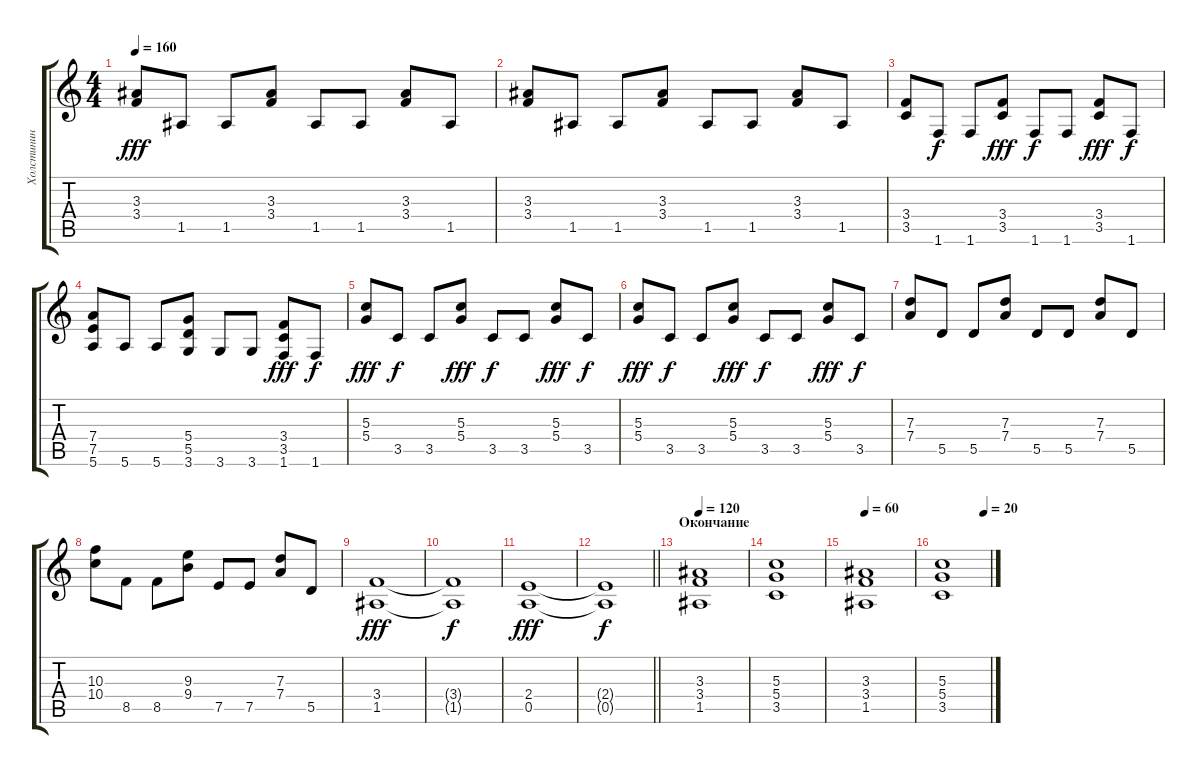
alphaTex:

\track ("Холстинин" "Холстинин") {instrument overdrivenguitar}
\staff {score tabs}
\tuning (E4 B3 G3 D3 A2 E2) {hide}
\ts (4 4)
\tempo 160
\clef g2
\ks c
(3.3 3.4).8{dy fff} 1.5.8 1.5.8 (3.3 3.4).8 1.5.8 1.5.8 (3.3 3.4).8 1.5.8 |
(3.3 3.4).8 1.5.8 1.5.8 (3.3 3.4).8 1.5.8 1.5.8 (3.3 3.4).8 1.5.8 |
(3.4 3.5).8 1.6.8{dy f} 1.6.8 (3.4 3.5).8{dy fff} 1.6.8{dy f} 1.6.8 (3.4 3.5).8{dy fff} 1.6.8{dy f} |
(7.4 7.5 5.6).8 5.6.8 5.6.8 (5.4 5.5 3.6).8 3.6.8 3.6.8 (3.4 3.5 1.6).8{dy fff} 1.6.8{dy f} |
(5.3 5.4).8{dy fff} 3.5.8{dy f} 3.5.8 (5.3 5.4).8{dy fff} 3.5.8{dy f} 3.5.8 (5.3 5.4).8{dy fff} 3.5.8{dy f} |
(5.3 5.4).8{dy fff} 3.5.8{dy f} 3.5.8 (5.3 5.4).8{dy fff} 3.5.8{dy f} 3.5.8 (5.3 5.4).8{dy fff} 3.5.8{dy f} |
(7.3 7.4).8 5.5.8 5.5.8 (7.3 7.4).8 5.5.8 5.5.8 (7.3 7.4).8 5.5.8 |
(10.3 10.4).8 8.5.8 8.5.8 (9.3 9.4).8 7.5.8 7.5.8 (7.3 7.4).8 5.5.8 |
(3.4 1.5).1{dy fff} |
(3.4{t} 1.5{t}).1{dy f} |
(2.4 0.5).1{dy fff} |
\barLineRight lightlight
(2.4{t} 0.5{t}).1{dy f} |
\section ("" "Окончание")
\tempo 120
(3.3 3.4 1.5).1 |
(5.3 5.4 3.5).1 |
\tempo 60
(3.3 3.4 1.5).1 |
\tempo (20 0.875)
(5.3 5.4 3.5).1
